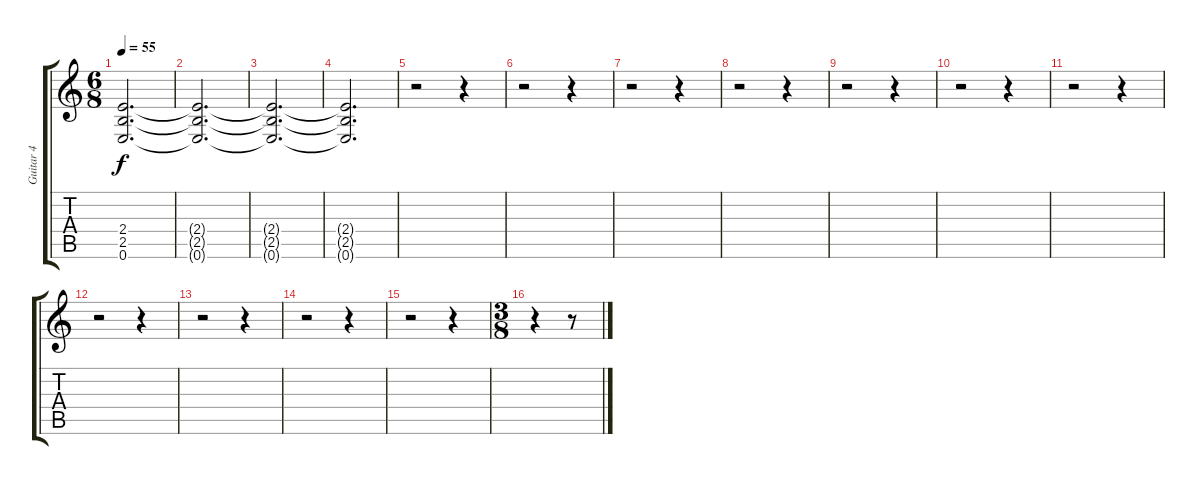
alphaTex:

\track ("Guitar 4" "Guitar 4") {instrument distortionguitar}
\staff {score tabs}
\tuning (E4 B3 G3 D3 A2 E2) {hide}
\ts (6 8)
\tempo 55
\clef g2
\ks c
(2.4 2.5 0.6).2{d dy f} |
(2.4{t} 2.5{t} 0.6{t}).2{d} |
(2.4{t} 2.5{t} 0.6{t}).2{d} |
(2.4{t} 2.5{t} 0.6{t}).2{d} |
r.2 r.4 |
r.2 r.4 |
r.2 r.4 |
r.2 r.4 |
r.2 r.4 |
r.2 r.4 |
r.2 r.4 |
r.2 r.4 |
r.2 r.4 |
r.2 r.4 |
r.2 r.4 |
\ts (3 8)
r.4 r.8
